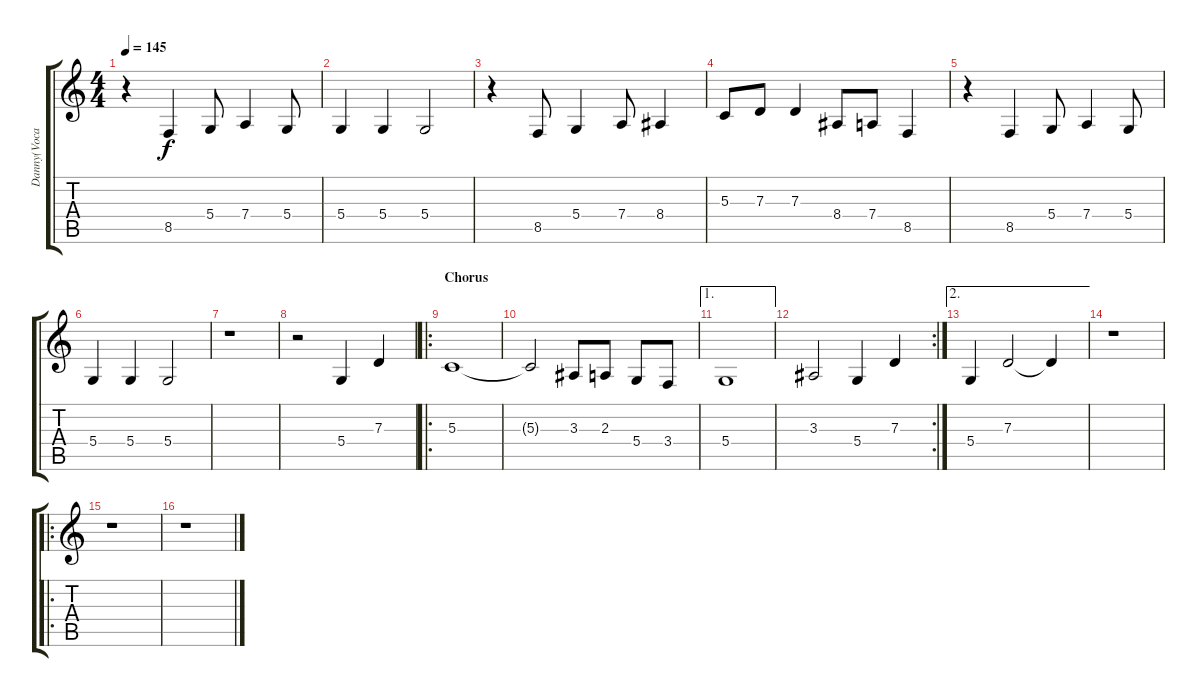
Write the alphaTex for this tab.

\track ("Danny(Vocals)" "Danny(Voca") {instrument oboe}
\staff {score tabs}
\tuning (E4 B3 G3 D3 A2 E2) {hide}
\ts (4 4)
\tempo 145
\clef g2
\ks c
r.4{dy f} 8.5.4 5.4.8 7.4.4 5.4.8 |
5.4.4 5.4.4 5.4.2 |
r.4 8.5.8 5.4.4 7.4.8 8.4.4 |
5.3.8 7.3.8 7.3.4 8.4.8 7.4.8 8.5.4 |
r.4 8.5.4 5.4.8 7.4.4 5.4.8 |
5.4.4 5.4.4 5.4.2 |
r.1 |
r.2 5.4.4 7.3.4 |
\ro
\section ("" "Chorus")
5.3.1 |
5.3{t}.2 3.3.8 2.3.8 5.4.8 3.4.8 |
\ae 1
5.4.1 |
\rc 2
3.3.2 5.4.4 7.3.4 |
\ae 2
5.4.4 7.3.2 7.3{t}.4 |
r.1 |
\ro
r.1 |
r.1
